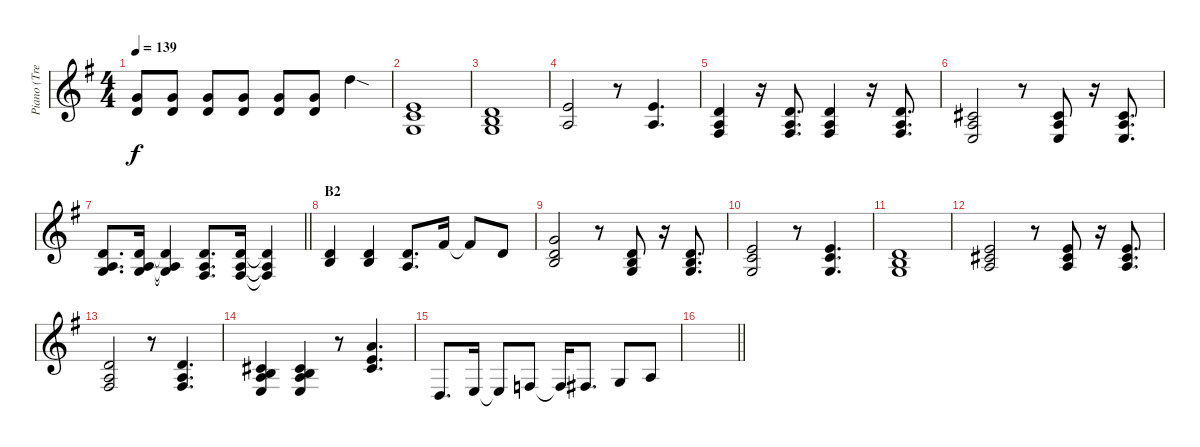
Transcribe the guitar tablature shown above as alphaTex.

\track ("Piano (Treble - Right Hand)" "Piano (Tre") {instrument acousticgrandpiano}
\staff {score}
\tuning (E4 B3 G3 D3 A2 E2) {hide}
\ts (4 4)
\tempo 139
\clef g2
\ks g
(3.1 3.2).8{dy f} (3.1 3.2).8 (3.1 3.2).8 (3.1 3.2).8 (3.1 3.2).8 (3.1 3.2).8 10.1{sod}.4 |
(0.1 1.2 0.3).1 |
(3.2 0.3 9.4).1 |
(0.1 2.3).2 r.8 (0.1 2.3).4{d} |
(3.2 2.3 4.4).4 r.16 (3.2 2.3 4.4).8{d} (3.2 2.3 4.4).4 r.16 (3.2 2.3 4.4).8{d} |
(2.2 2.3 2.4).2 r.8 (2.2 2.3 2.4).8 r.16 (2.2 2.3 2.4).8{d} |
\barLineRight lightlight
(3.2 0.3 7.4).8{d} (3.2 0.3 7.4).16 (3.2{t} 0.3{t} 7.4{t}).4 (3.2 2.3 4.4).8{d} (3.2 2.3 4.4).16 (3.2{t} 2.3{t} 4.4{t}).4 |
\section ("" "B2")
(3.2 4.3).4 (3.2 4.3).4 (3.2 2.3).8{d} 2.1.16 2.1{t}.8 3.2.8 |
(3.1 3.2 4.3).2 r.8 (3.2 4.3 5.4).8 r.16 (3.2 4.3 5.4).8{d} |
(0.1 1.2 0.3).2 r.8 (0.1 1.2 0.3).4{d} |
(3.2 4.3 5.4).1 |
(0.1 2.2 2.3).2 r.8 (0.1 2.2 2.3).8 r.16 (0.1 2.2 2.3).8{d} |
(3.2 2.3 4.4).2 r.8 (3.2 2.3 4.4).4{d} |
(0.2 2.3 2.4 16.5).4 (0.2 2.3 2.4 16.5).4 r.8 (0.1 2.2 14.3).4{d} |
0.4.8{d} 2.4.16 2.4{t}.8 3.4.8 3.4{t}.16 4.4.8{d} 0.3.8 2.3.8 |
\barLineRight lightlight
